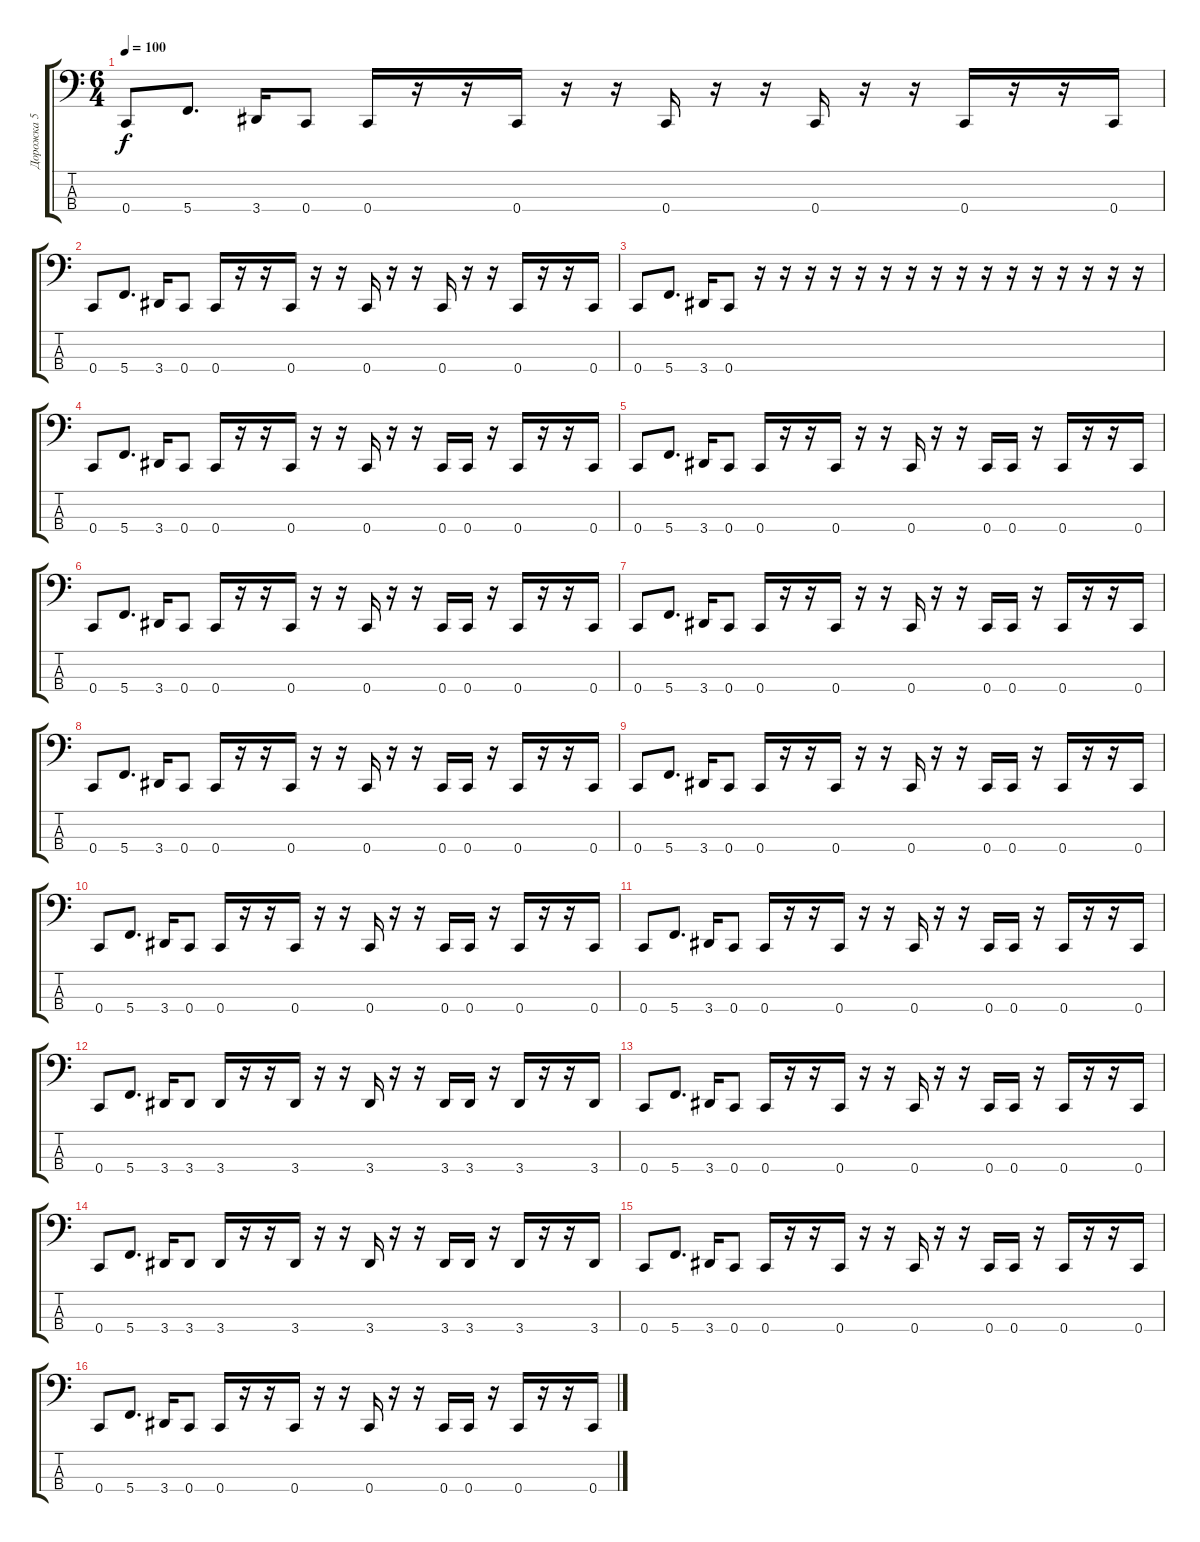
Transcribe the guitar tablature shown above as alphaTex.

\track ("Дорожка 5" "Дорожка 5") {instrument electricbassfinger}
\staff {score tabs}
\tuning (A3 C2 G1 C1) {hide}
\ts (6 4)
\tempo 100
\clef f4
\ks c
0.4.8{dy f} 5.4.8{d} 3.4.16 0.4.8 0.4.16 r.16 r.16 0.4.16 r.16 r.16 0.4.16 r.16 r.16 0.4.16 r.16 r.16 0.4.16 r.16 r.16 0.4.16 |
0.4.8 5.4.8{d} 3.4.16 0.4.8 0.4.16 r.16 r.16 0.4.16 r.16 r.16 0.4.16 r.16 r.16 0.4.16 r.16 r.16 0.4.16 r.16 r.16 0.4.16 |
0.4.8 5.4.8{d} 3.4.16 0.4.8 r.16 r.16 r.16 r.16 r.16 r.16 r.16 r.16 r.16 r.16 r.16 r.16 r.16 r.16 r.16 r.16 |
0.4.8 5.4.8{d} 3.4.16 0.4.8 0.4.16 r.16 r.16 0.4.16 r.16 r.16 0.4.16 r.16 r.16 0.4.16 0.4.16 r.16 0.4.16 r.16 r.16 0.4.16 |
0.4.8 5.4.8{d} 3.4.16 0.4.8 0.4.16 r.16 r.16 0.4.16 r.16 r.16 0.4.16 r.16 r.16 0.4.16 0.4.16 r.16 0.4.16 r.16 r.16 0.4.16 |
0.4.8 5.4.8{d} 3.4.16 0.4.8 0.4.16 r.16 r.16 0.4.16 r.16 r.16 0.4.16 r.16 r.16 0.4.16 0.4.16 r.16 0.4.16 r.16 r.16 0.4.16 |
0.4.8 5.4.8{d} 3.4.16 0.4.8 0.4.16 r.16 r.16 0.4.16 r.16 r.16 0.4.16 r.16 r.16 0.4.16 0.4.16 r.16 0.4.16 r.16 r.16 0.4.16 |
0.4.8 5.4.8{d} 3.4.16 0.4.8 0.4.16 r.16 r.16 0.4.16 r.16 r.16 0.4.16 r.16 r.16 0.4.16 0.4.16 r.16 0.4.16 r.16 r.16 0.4.16 |
0.4.8 5.4.8{d} 3.4.16 0.4.8 0.4.16 r.16 r.16 0.4.16 r.16 r.16 0.4.16 r.16 r.16 0.4.16 0.4.16 r.16 0.4.16 r.16 r.16 0.4.16 |
0.4.8 5.4.8{d} 3.4.16 0.4.8 0.4.16 r.16 r.16 0.4.16 r.16 r.16 0.4.16 r.16 r.16 0.4.16 0.4.16 r.16 0.4.16 r.16 r.16 0.4.16 |
0.4.8 5.4.8{d} 3.4.16 0.4.8 0.4.16 r.16 r.16 0.4.16 r.16 r.16 0.4.16 r.16 r.16 0.4.16 0.4.16 r.16 0.4.16 r.16 r.16 0.4.16 |
0.4.8 5.4.8{d} 3.4.16 3.4.8 3.4.16 r.16 r.16 3.4.16 r.16 r.16 3.4.16 r.16 r.16 3.4.16 3.4.16 r.16 3.4.16 r.16 r.16 3.4.16 |
0.4.8 5.4.8{d} 3.4.16 0.4.8 0.4.16 r.16 r.16 0.4.16 r.16 r.16 0.4.16 r.16 r.16 0.4.16 0.4.16 r.16 0.4.16 r.16 r.16 0.4.16 |
0.4.8 5.4.8{d} 3.4.16 3.4.8 3.4.16 r.16 r.16 3.4.16 r.16 r.16 3.4.16 r.16 r.16 3.4.16 3.4.16 r.16 3.4.16 r.16 r.16 3.4.16 |
0.4.8 5.4.8{d} 3.4.16 0.4.8 0.4.16 r.16 r.16 0.4.16 r.16 r.16 0.4.16 r.16 r.16 0.4.16 0.4.16 r.16 0.4.16 r.16 r.16 0.4.16 |
0.4.8 5.4.8{d} 3.4.16 0.4.8 0.4.16 r.16 r.16 0.4.16 r.16 r.16 0.4.16 r.16 r.16 0.4.16 0.4.16 r.16 0.4.16 r.16 r.16 0.4.16
